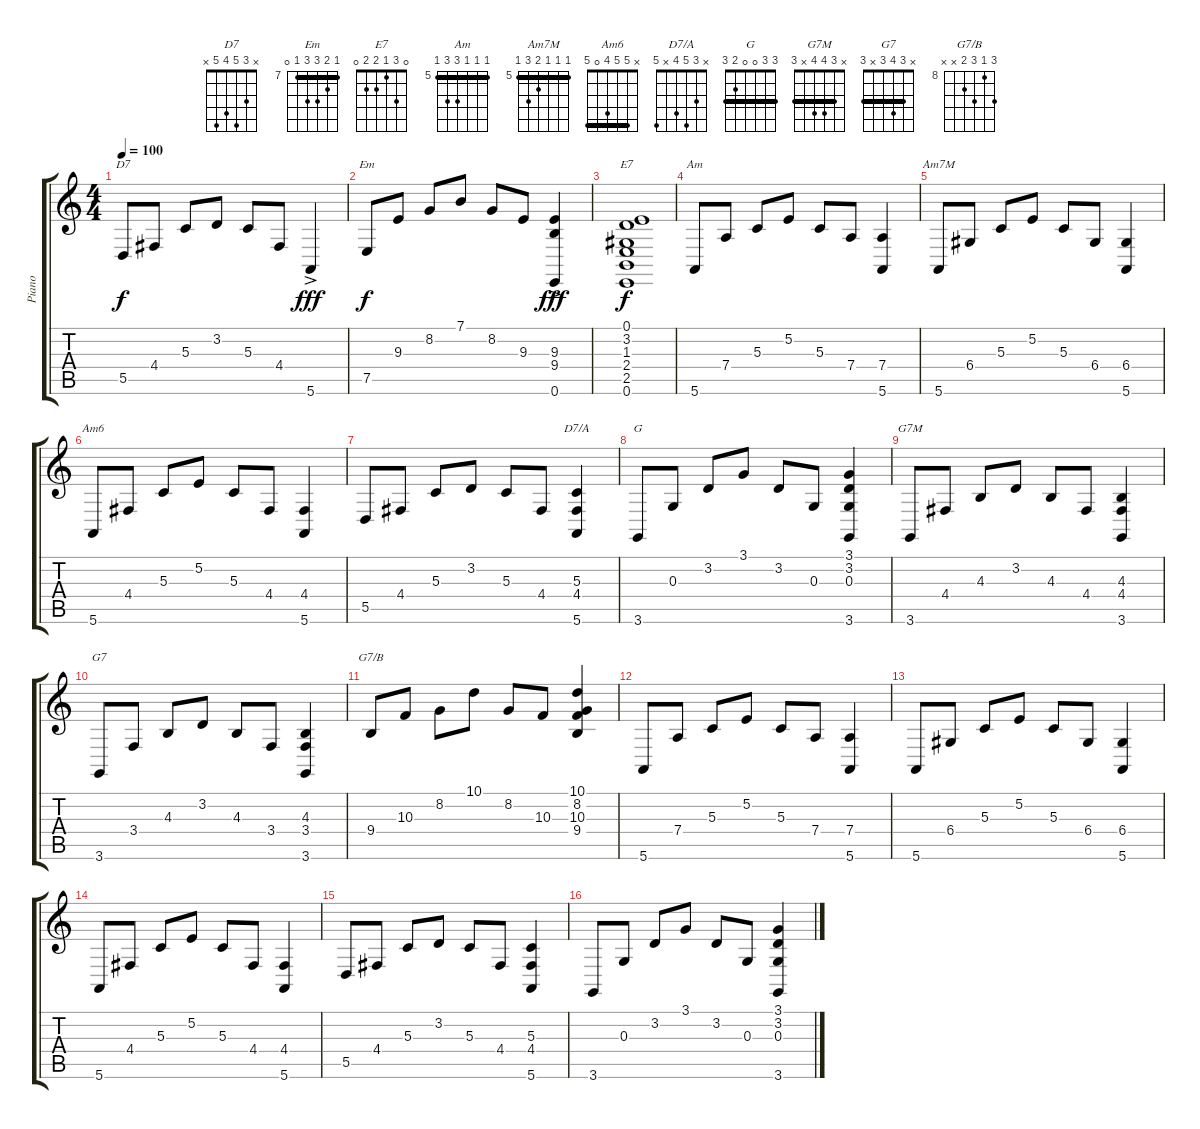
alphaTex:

\track ("Piano" "Piano") {instrument acousticgrandpiano}
\staff {score tabs}
\tuning (E4 B3 G3 D3 A2 E2) {hide}
\chord ("D7" x 3 5 4 5 x)
\chord ("Em" 7 8 9 9 7 0) {firstfret 7 barre 7}
\chord ("E7" 0 3 1 2 2 0)
\chord ("Am" 5 5 5 7 7 5) {firstfret 5 barre 5}
\chord ("Am7M" 5 5 5 6 7 5) {firstfret 5 barre 5}
\chord ("Am6" x 5 5 4 0 5) {barre 5}
\chord ("D7/A" x 3 5 4 x 5)
\chord ("G" 3 3 0 0 2 3) {barre 3}
\chord ("G7M" x 3 4 4 x 3) {barre 3}
\chord ("G7" x 3 4 3 x 3) {barre 3}
\chord ("G7/B" 10 8 10 9 x x) {firstfret 8}
\ts (4 4)
\tempo 100
\clef g2
\ks c
5.5.8{ch "D7" dy f} 4.4.8 5.3.8 3.2.8 5.3.8 4.4.8 5.6{ac}.4{dy fff} |
7.5.8{ch "Em" dy f} 9.3.8 8.2.8 7.1.8 8.2.8 9.3.8 (9.3 9.4 0.6{ac}).4{dy fff} |
(0.1 3.2 1.3 2.4 2.5 0.6).1{ch "E7" dy f} |
\ks aminor
5.6.8{ch "Am"} 7.4.8 5.3.8 5.2.8 5.3.8 7.4.8 (7.4 5.6).4 |
5.6.8{ch "Am7M"} 6.4.8 5.3.8 5.2.8 5.3.8 6.4.8 (6.4 5.6).4 |
5.6.8{ch "Am6"} 4.4.8 5.3.8 5.2.8 5.3.8 4.4.8 (4.4 5.6).4 |
5.5.8 4.4.8 5.3.8 3.2.8 5.3.8 4.4.8 (5.3 4.4 5.6).4{ch "D7/A"} |
\ks c
3.6.8{ch "G"} 0.3.8 3.2.8 3.1.8 3.2.8 0.3.8 (3.1 3.2 0.3 3.6).4 |
3.6.8{ch "G7M"} 4.4.8 4.3.8 3.2.8 4.3.8 4.4.8 (4.3 4.4 3.6).4 |
3.6.8{ch "G7"} 3.4.8 4.3.8 3.2.8 4.3.8 3.4.8 (4.3 3.4 3.6).4 |
9.4.8{ch "G7/B"} 10.3.8 8.2.8 10.1.8 8.2.8 10.3.8 (10.1 8.2 10.3 9.4).4 |
\ks aminor
5.6.8 7.4.8 5.3.8 5.2.8 5.3.8 7.4.8 (7.4 5.6).4 |
5.6.8 6.4.8 5.3.8 5.2.8 5.3.8 6.4.8 (6.4 5.6).4 |
5.6.8 4.4.8 5.3.8 5.2.8 5.3.8 4.4.8 (4.4 5.6).4 |
5.5.8 4.4.8 5.3.8 3.2.8 5.3.8 4.4.8 (5.3 4.4 5.6).4 |
\ks c
3.6.8 0.3.8 3.2.8 3.1.8 3.2.8 0.3.8 (3.1 3.2 0.3 3.6).4
